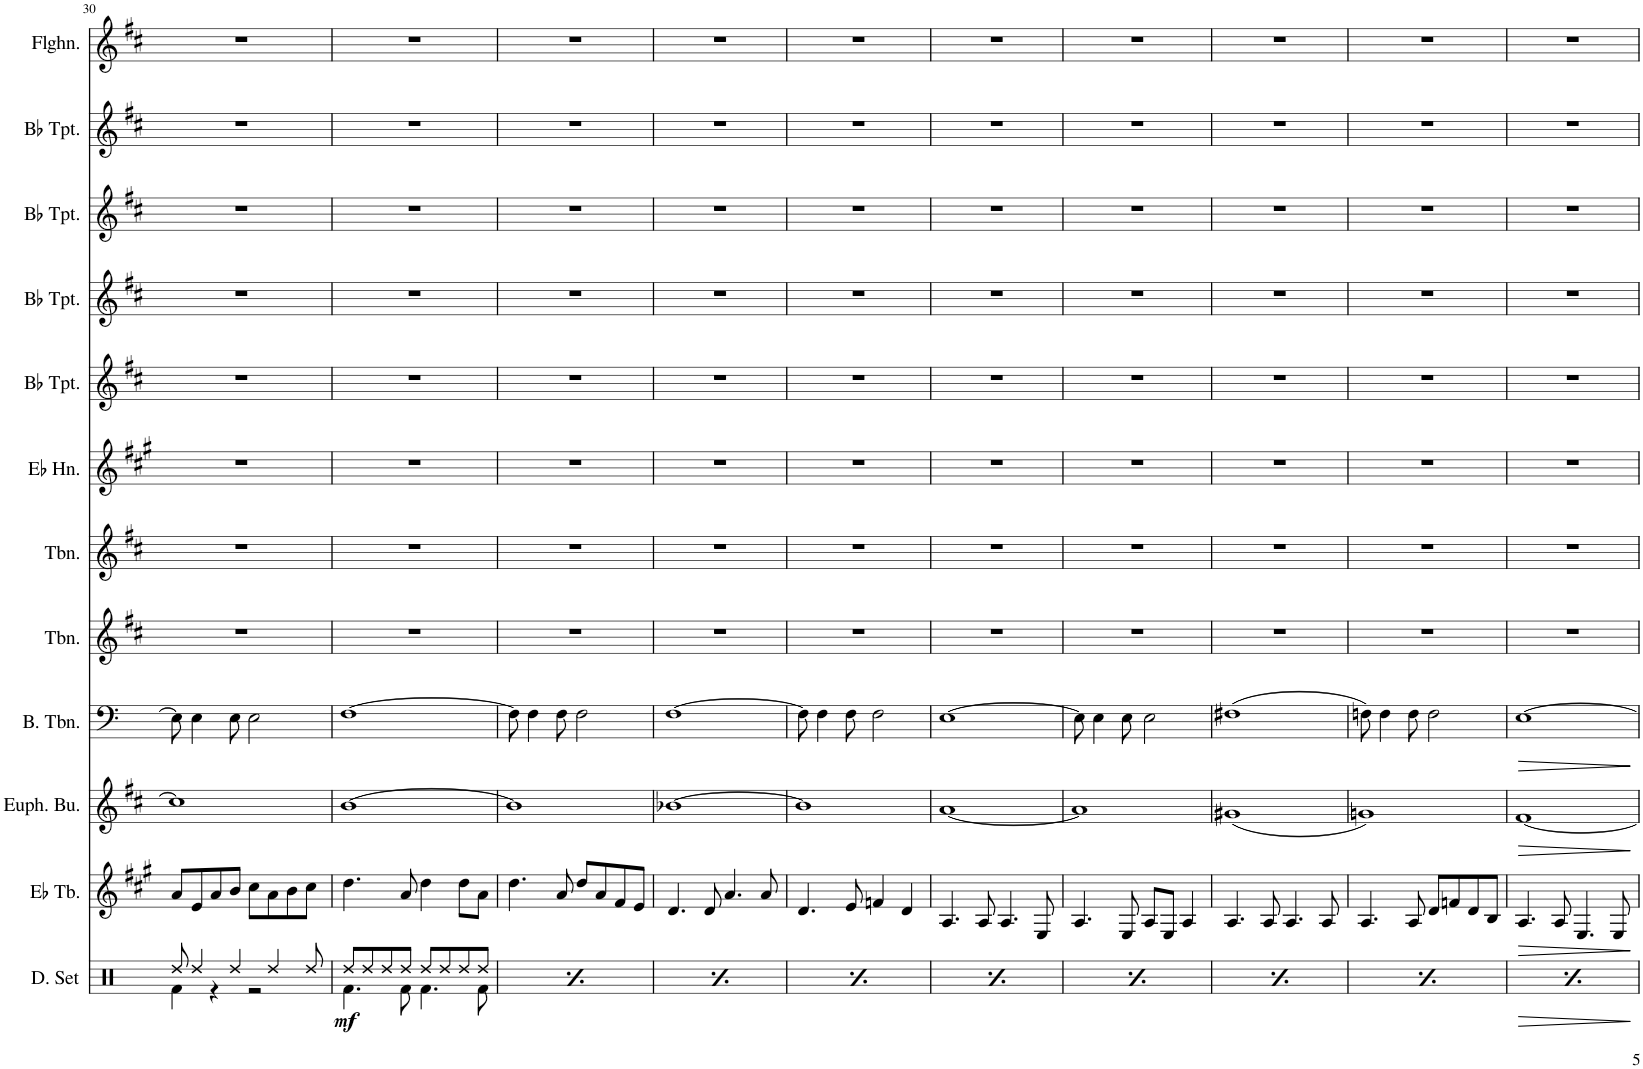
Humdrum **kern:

**kern	**dynam	**kern	**dynam	**kern	**dynam	**kern	**dynam	**kern	**kern	**kern	**kern	**kern	**kern	**kern	**kern
*part12	*part12	*part11	*part11	*part10	*part10	*part9	*part9	*part8	*part7	*part6	*part5	*part4	*part3	*part2	*part1
*staff12	*staff12	*staff11	*staff11	*staff10	*staff10	*staff9	*staff9	*staff8	*staff7	*staff6	*staff5	*staff4	*staff3	*staff2	*staff1
*I"Drumset	*	*I"Eb Tuba	*	*I"Euphonium	*	*I"Bass Trombone	*	*I"Trombone	*I"Trombone	*I"Horn in Eb	*I"Bb Trumpet	*I"Bb Trumpet	*I"Bb Trumpet	*I"Bb Trumpet	*I"Flugelhorn
*I'D. Set	*	*I'Eb Tb.	*	*	*	*I'B. Tbn.	*	*I'Tbn.	*I'Tbn.	*	*I'Bb Tpt.	*I'Bb Tpt.	*I'Bb Tpt.	*I'Bb Tpt.	*I'Flghn.
!!LO:PB:g=z
*clefX	*	*clefG2	*	*clefG2	*	*clefF4	*	*clefG2	*clefG2	*clefG2	*clefG2	*clefG2	*clefG2	*clefG2	*clefG2
*	*	*Trd12c21	*	*Trd8c14	*	*	*	*Trd8c14	*Trd8c14	*Trd5c9	*Trd1c2	*Trd1c2	*Trd1c2	*Trd1c2	*Trd1c2
*k[]	*	*k[f#c#g#]	*	*k[f#c#]	*	*k[]	*	*k[f#c#]	*k[f#c#]	*k[f#c#g#]	*k[f#c#]	*k[f#c#]	*k[f#c#]	*k[f#c#]	*k[f#c#]
*M4/4	*	*M4/4	*	*M4/4	*	*M4/4	*	*M4/4	*M4/4	*M4/4	*M4/4	*M4/4	*M4/4	*M4/4	*M4/4
*met(c)	*	*met(c)	*	*met(c)	*	*met(c)	*	*met(c)	*met(c)	*met(c)	*met(c)	*met(c)	*met(c)	*met(c)	*met(c)
=30	=30	=30	=30	=30	=30	=30	=30	=30	=30	=30	=30	=30	=30	=30	=30
*^	*	*	*	*	*	*	*	*	*	*	*	*	*	*	*
8Rdd/	4Rf\	.	8a/L	.	1cc]	.	8E\]	.	1r	1r	1r	1r	1r	1r	1r	1r
4Rdd/	.	.	8e/	.	.	.	4E\	.	.	.	.	.	.	.	.	.
.	4r	.	8a/	.	.	.	.	.	.	.	.	.	.	.	.	.
4Rdd/	.	.	8b/J	.	.	.	8E\	.	.	.	.	.	.	.	.	.
.	2r	.	8cc#\L	.	.	.	2E\	.	.	.	.	.	.	.	.	.
4Rdd/	.	.	8a\	.	.	.	.	.	.	.	.	.	.	.	.	.
.	.	.	8b\	.	.	.	.	.	.	.	.	.	.	.	.	.
8Rdd/	.	.	8cc#\J	.	.	.	.	.	.	.	.	.	.	.	.	.
=31	=31	=31	=31	=31	=31	=31	=31	=31	=31	=31	=31	=31	=31	=31	=31	=31
!	!	!LO:DY:b	!	!	!	!	!	!	!	!	!	!	!	!	!	!
8Rdd/L	4.Rf\	mf	4.dd\	.	[1b	.	[1F	.	1r	1r	1r	1r	1r	1r	1r	1r
8Rdd/	.	.	.	.	.	.	.	.	.	.	.	.	.	.	.	.
8Rdd/	.	.	.	.	.	.	.	.	.	.	.	.	.	.	.	.
8Rdd/J	8Rf\	.	8a/	.	.	.	.	.	.	.	.	.	.	.	.	.
8Rdd/L	4.Rf\	.	4dd\	.	.	.	.	.	.	.	.	.	.	.	.	.
8Rdd/	.	.	.	.	.	.	.	.	.	.	.	.	.	.	.	.
8Rdd/	.	.	8dd\L	.	.	.	.	.	.	.	.	.	.	.	.	.
8Rdd/J	8Rf\	.	8a\J	.	.	.	.	.	.	.	.	.	.	.	.	.
=32	=32	=32	=32	=32	=32	=32	=32	=32	=32	=32	=32	=32	=32	=32	=32	=32
!	!	!LO:DY:b	!	!	!	!	!	!	!	!	!	!	!	!	!	!
8Rdd/L	4.Rf\	mf	4.dd\	.	1b]	.	8F\]	.	1r	1r	1r	1r	1r	1r	1r	1r
8Rdd/	.	.	.	.	.	.	4F\	.	.	.	.	.	.	.	.	.
8Rdd/	.	.	.	.	.	.	.	.	.	.	.	.	.	.	.	.
8Rdd/J	8Rf\	.	8a/	.	.	.	8F\	.	.	.	.	.	.	.	.	.
8Rdd/L	4.Rf\	.	8dd/L	.	.	.	2F\	.	.	.	.	.	.	.	.	.
8Rdd/	.	.	8a/	.	.	.	.	.	.	.	.	.	.	.	.	.
8Rdd/	.	.	8f#/	.	.	.	.	.	.	.	.	.	.	.	.	.
8Rdd/J	8Rf\	.	8e/J	.	.	.	.	.	.	.	.	.	.	.	.	.
=33	=33	=33	=33	=33	=33	=33	=33	=33	=33	=33	=33	=33	=33	=33	=33	=33
!	!	!LO:DY:b	!	!	!	!	!	!	!	!	!	!	!	!	!	!
8Rdd/L	4.Rf\	mf	4.d/	.	[1b-X	.	[1F	.	1r	1r	1r	1r	1r	1r	1r	1r
8Rdd/	.	.	.	.	.	.	.	.	.	.	.	.	.	.	.	.
8Rdd/	.	.	.	.	.	.	.	.	.	.	.	.	.	.	.	.
8Rdd/J	8Rf\	.	8d/	.	.	.	.	.	.	.	.	.	.	.	.	.
8Rdd/L	4.Rf\	.	4.a/	.	.	.	.	.	.	.	.	.	.	.	.	.
8Rdd/	.	.	.	.	.	.	.	.	.	.	.	.	.	.	.	.
8Rdd/	.	.	.	.	.	.	.	.	.	.	.	.	.	.	.	.
8Rdd/J	8Rf\	.	8a/	.	.	.	.	.	.	.	.	.	.	.	.	.
=34	=34	=34	=34	=34	=34	=34	=34	=34	=34	=34	=34	=34	=34	=34	=34	=34
!	!	!LO:DY:b	!	!	!	!	!	!	!	!	!	!	!	!	!	!
8Rdd/L	4.Rf\	mf	4.d/	.	1b-]	.	8F\]	.	1r	1r	1r	1r	1r	1r	1r	1r
8Rdd/	.	.	.	.	.	.	4F\	.	.	.	.	.	.	.	.	.
8Rdd/	.	.	.	.	.	.	.	.	.	.	.	.	.	.	.	.
8Rdd/J	8Rf\	.	8e/	.	.	.	8F\	.	.	.	.	.	.	.	.	.
8Rdd/L	4.Rf\	.	4fn/	.	.	.	2F\	.	.	.	.	.	.	.	.	.
8Rdd/	.	.	.	.	.	.	.	.	.	.	.	.	.	.	.	.
8Rdd/	.	.	4d/	.	.	.	.	.	.	.	.	.	.	.	.	.
8Rdd/J	8Rf\	.	.	.	.	.	.	.	.	.	.	.	.	.	.	.
=35	=35	=35	=35	=35	=35	=35	=35	=35	=35	=35	=35	=35	=35	=35	=35	=35
!	!	!LO:DY:b	!	!	!	!	!	!	!	!	!	!	!	!	!	!
8Rdd/L	4.Rf\	mf	4.A/	.	[1a	.	[1E	.	1r	1r	1r	1r	1r	1r	1r	1r
8Rdd/	.	.	.	.	.	.	.	.	.	.	.	.	.	.	.	.
8Rdd/	.	.	.	.	.	.	.	.	.	.	.	.	.	.	.	.
8Rdd/J	8Rf\	.	8A/	.	.	.	.	.	.	.	.	.	.	.	.	.
8Rdd/L	4.Rf\	.	4.A/	.	.	.	.	.	.	.	.	.	.	.	.	.
8Rdd/	.	.	.	.	.	.	.	.	.	.	.	.	.	.	.	.
8Rdd/	.	.	.	.	.	.	.	.	.	.	.	.	.	.	.	.
8Rdd/J	8Rf\	.	8E/	.	.	.	.	.	.	.	.	.	.	.	.	.
=36	=36	=36	=36	=36	=36	=36	=36	=36	=36	=36	=36	=36	=36	=36	=36	=36
!	!	!LO:DY:b	!	!	!	!	!	!	!	!	!	!	!	!	!	!
8Rdd/L	4.Rf\	mf	4.A/	.	1a]	.	8E\]	.	1r	1r	1r	1r	1r	1r	1r	1r
8Rdd/	.	.	.	.	.	.	4E\	.	.	.	.	.	.	.	.	.
8Rdd/	.	.	.	.	.	.	.	.	.	.	.	.	.	.	.	.
8Rdd/J	8Rf\	.	8E/	.	.	.	8E\	.	.	.	.	.	.	.	.	.
8Rdd/L	4.Rf\	.	8A/L	.	.	.	2E\	.	.	.	.	.	.	.	.	.
8Rdd/	.	.	8E/J	.	.	.	.	.	.	.	.	.	.	.	.	.
8Rdd/	.	.	4A/	.	.	.	.	.	.	.	.	.	.	.	.	.
8Rdd/J	8Rf\	.	.	.	.	.	.	.	.	.	.	.	.	.	.	.
=37	=37	=37	=37	=37	=37	=37	=37	=37	=37	=37	=37	=37	=37	=37	=37	=37
!	!	!LO:DY:b	!	!	!	!	!	!	!	!	!	!	!	!	!	!
8Rdd/L	4.Rf\	mf	4.A/	.	(1g#X	.	(1F#X	.	1r	1r	1r	1r	1r	1r	1r	1r
8Rdd/	.	.	.	.	.	.	.	.	.	.	.	.	.	.	.	.
8Rdd/	.	.	.	.	.	.	.	.	.	.	.	.	.	.	.	.
8Rdd/J	8Rf\	.	8A/	.	.	.	.	.	.	.	.	.	.	.	.	.
8Rdd/L	4.Rf\	.	4.A/	.	.	.	.	.	.	.	.	.	.	.	.	.
8Rdd/	.	.	.	.	.	.	.	.	.	.	.	.	.	.	.	.
8Rdd/	.	.	.	.	.	.	.	.	.	.	.	.	.	.	.	.
8Rdd/J	8Rf\	.	8A/	.	.	.	.	.	.	.	.	.	.	.	.	.
=38	=38	=38	=38	=38	=38	=38	=38	=38	=38	=38	=38	=38	=38	=38	=38	=38
!	!	!LO:DY:b	!	!	!	!	!	!	!	!	!	!	!	!	!	!
8Rdd/L	4.Rf\	mf	4.A/	.	1gn)	.	8Fn\)	.	1r	1r	1r	1r	1r	1r	1r	1r
8Rdd/	.	.	.	.	.	.	4F\	.	.	.	.	.	.	.	.	.
8Rdd/	.	.	.	.	.	.	.	.	.	.	.	.	.	.	.	.
8Rdd/J	8Rf\	.	8A/	.	.	.	8F\	.	.	.	.	.	.	.	.	.
8Rdd/L	4.Rf\	.	8d/L	.	.	.	2F\	.	.	.	.	.	.	.	.	.
8Rdd/	.	.	8fn/	.	.	.	.	.	.	.	.	.	.	.	.	.
8Rdd/	.	.	8d/	.	.	.	.	.	.	.	.	.	.	.	.	.
8Rdd/J	8Rf\	.	8B/J	.	.	.	.	.	.	.	.	.	.	.	.	.
=39	=39	=39	=39	=39	=39	=39	=39	=39	=39	=39	=39	=39	=39	=39	=39	=39
!	!	!LO:DY:b	!	!LO:HP:b	!	!LO:HP:b	!	!LO:HP:b	!	!	!	!	!	!	!	!
8Rdd/L	4.Rf\	mf	4.A/	>	[1f#	>	[1E	>	1r	1r	1r	1r	1r	1r	1r	1r
8Rdd/	.	.	.	.	.	.	.	.	.	.	.	.	.	.	.	.
8Rdd/	.	.	.	.	.	.	.	.	.	.	.	.	.	.	.	.
8Rdd/J	8Rf\	.	8A/	.	.	.	.	.	.	.	.	.	.	.	.	.
8Rdd/L	4.Rf\	.	4.E/	.	.	.	.	.	.	.	.	.	.	.	.	.
8Rdd/	.	.	.	.	.	.	.	.	.	.	.	.	.	.	.	.
8Rdd/	.	.	.	.	.	.	.	.	.	.	.	.	.	.	.	.
8Rdd/J	8Rf\	.	8E/	.	.	.	.	.	.	.	.	.	.	.	.	.
*v	*v	*	*	*	*	*	*	*	*	*	*	*	*	*	*	*
.	.	.	]	.	]	.	]	.	.	.	.	.	.	.	.
=	=	=	=	=	=	=	=	=	=	=	=	=	=	=	=
*-	*-	*-	*-	*-	*-	*-	*-	*-	*-	*-	*-	*-	*-	*-	*-
